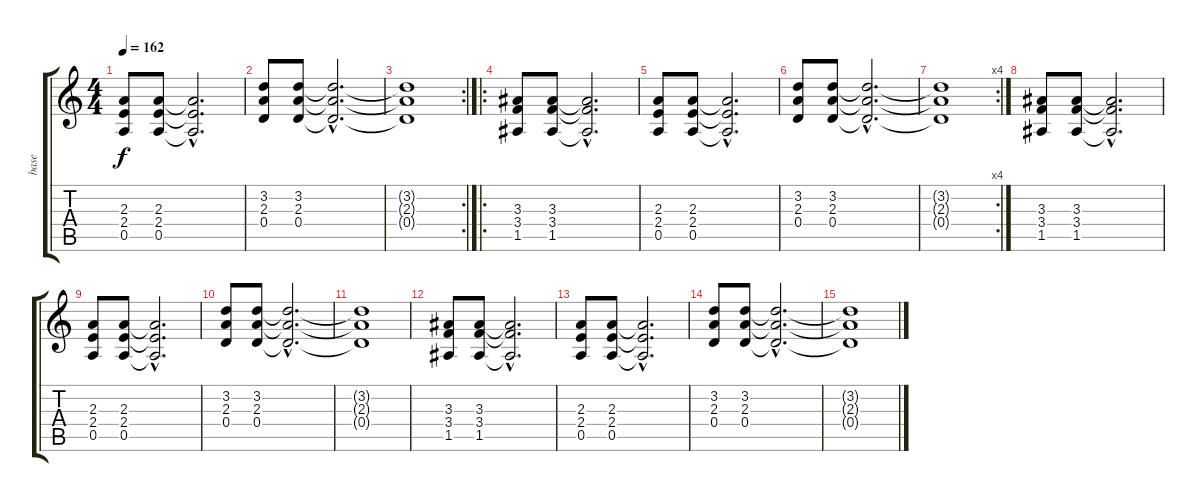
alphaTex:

\track ("base" "base") {instrument distortionguitar}
\staff {score tabs}
\tuning (E4 B3 G3 D3 A2 E2) {hide}
\ts (4 4)
\tempo 162
\clef g2
\ks c
(2.3 2.4 0.5).8{dy f} (2.3 2.4 0.5).8 (2.3{hac t} 2.4{hac t} 0.5{hac t}).2{d} |
(3.2 2.3 0.4).8 (3.2 2.3 0.4).8 (3.2{hac t} 2.3{hac t} 0.4{hac t}).2{d} |
\rc 2
(3.2{t} 2.3{t} 0.4{t}).1 |
\ro
(3.3 3.4 1.5).8 (3.3 3.4 1.5).8 (3.3{hac t} 3.4{hac t} 1.5{hac t}).2{d} |
(2.3 2.4 0.5).8 (2.3 2.4 0.5).8 (2.3{hac t} 2.4{hac t} 0.5{hac t}).2{d} |
(3.2 2.3 0.4).8 (3.2 2.3 0.4).8 (3.2{hac t} 2.3{hac t} 0.4{hac t}).2{d} |
\rc 4
(3.2{t} 2.3{t} 0.4{t}).1 |
(3.3 3.4 1.5).8 (3.3 3.4 1.5).8 (3.3{hac t} 3.4{hac t} 1.5{hac t}).2{d} |
(2.3 2.4 0.5).8 (2.3 2.4 0.5).8 (2.3{hac t} 2.4{hac t} 0.5{hac t}).2{d} |
(3.2 2.3 0.4).8 (3.2 2.3 0.4).8 (3.2{hac t} 2.3{hac t} 0.4{hac t}).2{d} |
(3.2{t} 2.3{t} 0.4{t}).1 |
(3.3 3.4 1.5).8 (3.3 3.4 1.5).8 (3.3{hac t} 3.4{hac t} 1.5{hac t}).2{d} |
(2.3 2.4 0.5).8 (2.3 2.4 0.5).8 (2.3{hac t} 2.4{hac t} 0.5{hac t}).2{d} |
(3.2 2.3 0.4).8 (3.2 2.3 0.4).8 (3.2{hac t} 2.3{hac t} 0.4{hac t}).2{d} |
(3.2{t} 2.3{t} 0.4{t}).1
